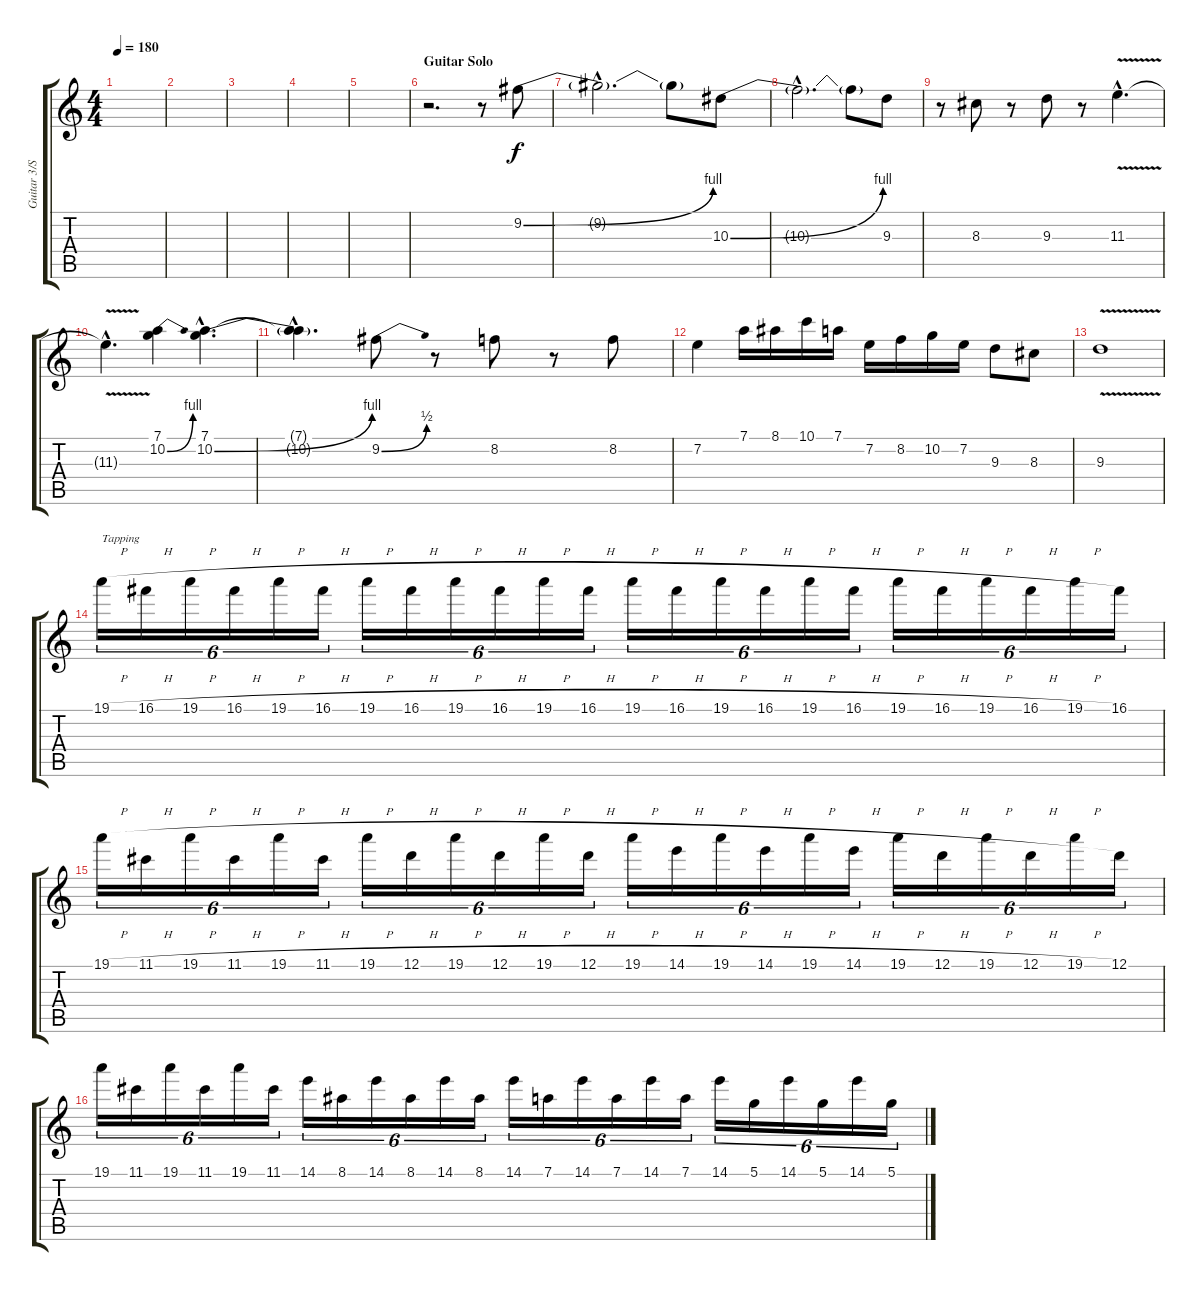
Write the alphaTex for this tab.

\track ("Guitar 3/Solo Guitar" "Guitar 3/S") {instrument distortionguitar}
\staff {score tabs}
\tuning (D4 A3 F3 C3 G2 D2) {hide}
\ts (4 4)
\tempo 180
\clef g2
\ks c
|
|
|
|
|
\section ("" "Guitar Solo")
r.2{d} r.8 9.2{be (bend 0 0 60 4)}.8{volume 16} |
9.2{hac t}.2{d} 9.2{t}.8 10.3{be (bend 0 0 60 4)}.8 |
10.3{hac t}.2{d} 10.3{t}.8 9.3.8 |
r.8 8.3.8 r.8 9.3.8 r.8 11.3{v hac}.4{d} |
11.3{hac t}.4{d} (7.1 10.2{be (bend 0 0 60 4)}).4 (7.1{hac} 10.2{be (bend 0 0 60 4) hac}).4{d} |
(7.1{hac t} 10.2{hac t}).4{d} 9.2{be (bend 0 0 60 2)}.8 r.8 8.2.8 r.8 8.2.8 |
7.2.4 7.1.16 8.1.16 10.1.16 7.1.16 7.2.16 8.2.16 10.2.16 7.2.16 9.3.8 8.3.8 |
9.3{v}.1 |
19.1{h}.16{tu (6 4) txt "Tapping"} 16.1{h}.16{tu (6 4)} 19.1{h}.16{tu (6 4)} 16.1{h}.16{tu (6 4)} 19.1{h}.16{tu (6 4)} 16.1{h}.16{tu (6 4)} 19.1{h}.16{tu (6 4)} 16.1{h}.16{tu (6 4)} 19.1{h}.16{tu (6 4)} 16.1{h}.16{tu (6 4)} 19.1{h}.16{tu (6 4)} 16.1{h}.16{tu (6 4)} 19.1{h}.16{tu (6 4)} 16.1{h}.16{tu (6 4)} 19.1{h}.16{tu (6 4)} 16.1{h}.16{tu (6 4)} 19.1{h}.16{tu (6 4)} 16.1{h}.16{tu (6 4)} 19.1{h}.16{tu (6 4)} 16.1{h}.16{tu (6 4)} 19.1{h}.16{tu (6 4)} 16.1{h}.16{tu (6 4)} 19.1{h}.16{tu (6 4)} 16.1.16{tu (6 4)} |
19.1{h}.16{tu (6 4)} 11.1{h}.16{tu (6 4)} 19.1{h}.16{tu (6 4)} 11.1{h}.16{tu (6 4)} 19.1{h}.16{tu (6 4)} 11.1{h}.16{tu (6 4)} 19.1{h}.16{tu (6 4)} 12.1{h}.16{tu (6 4)} 19.1{h}.16{tu (6 4)} 12.1{h}.16{tu (6 4)} 19.1{h}.16{tu (6 4)} 12.1{h}.16{tu (6 4)} 19.1{h}.16{tu (6 4)} 14.1{h}.16{tu (6 4)} 19.1{h}.16{tu (6 4)} 14.1{h}.16{tu (6 4)} 19.1{h}.16{tu (6 4)} 14.1{h}.16{tu (6 4)} 19.1{h}.16{tu (6 4)} 12.1{h}.16{tu (6 4)} 19.1{h}.16{tu (6 4)} 12.1{h}.16{tu (6 4)} 19.1{h}.16{tu (6 4)} 12.1.16{tu (6 4)} |
19.1.16{tu (6 4)} 11.1.16{tu (6 4)} 19.1.16{tu (6 4)} 11.1.16{tu (6 4)} 19.1.16{tu (6 4)} 11.1.16{tu (6 4)} 14.1.16{tu (6 4)} 8.1.16{tu (6 4)} 14.1.16{tu (6 4)} 8.1.16{tu (6 4)} 14.1.16{tu (6 4)} 8.1.16{tu (6 4)} 14.1.16{tu (6 4)} 7.1.16{tu (6 4)} 14.1.16{tu (6 4)} 7.1.16{tu (6 4)} 14.1.16{tu (6 4)} 7.1.16{tu (6 4)} 14.1.16{tu (6 4)} 5.1.16{tu (6 4)} 14.1.16{tu (6 4)} 5.1.16{tu (6 4)} 14.1.16{tu (6 4)} 5.1.16{tu (6 4)}
